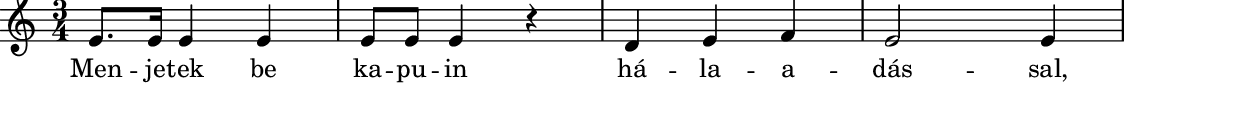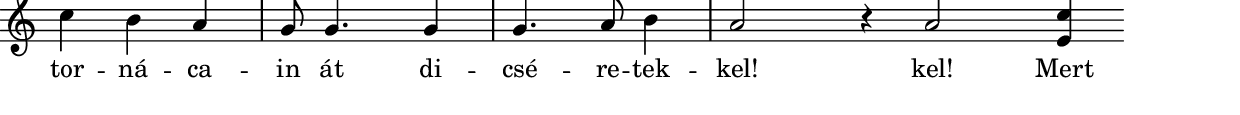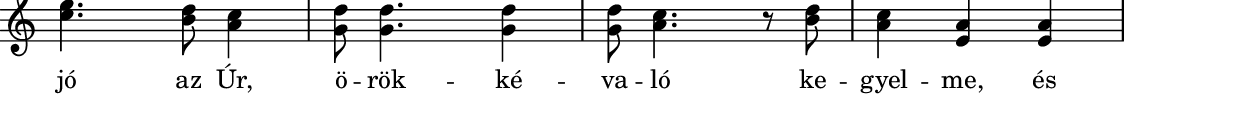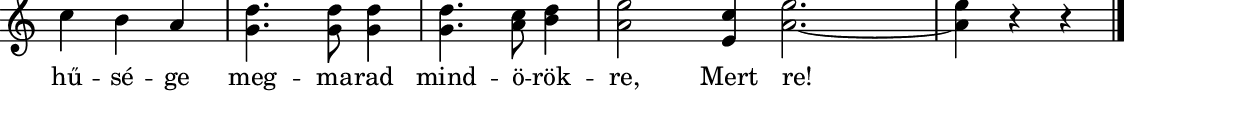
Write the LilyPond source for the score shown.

% MusicXML to Lilypond converter by Kovi

szovegAAA = \lyricmode {  "Men" -- "je" -- "tek" "be" "ka" -- "pu" -- "in" "há" -- "la" -- "a" -- "dás" -- "sal," "tor" -- "ná" -- "ca" -- "in" "át" "di" -- "csé" -- "re" -- "tek" -- "kel!" "kel!" "Mert" "jó" "az" "Úr," "ö" -- "rök" -- "ké" -- "va" -- "ló" "ke" -- "gyel" -- "me," "és" "hű" -- "sé" -- "ge" "meg" -- "ma" -- "rad" "mind" -- "ö" -- "rök" -- "re," "Mert" "re!"  }

% Analyzing...
% 1 parts
% 1 Staff
% forceBassClefActive = 
melody = {
% 77 notes in the part
% 1 voices

\new Staff
\new Voice {
% 77 notes
% 19 mesaures

% Measure 1
\clef "treble"
\key c \major
\repeat volta 2 {
\time 3/4 
e'8. e'16 e'4 e'4 
% Measure 2
e'8 e'8 e'4 r4 
% Measure 3
d'4 e'4 f'4 
% Measure 4
e'2 e'4 
% Measure 5
\break
c''4 b'4 a'4 
% Measure 6
g'8 g'4. g'4 
% Measure 7
g'4. a'8 b'4 
% Measure 8
}\alternative {
{a'2 r4 \bar ":|" }
% Measure 9
{a'2 <e' c'' >4 }
}
% Measure 10
\repeat volta 2 {
\bar "|:" \break
<c'' e'' >4. <b' d'' >8 <a' c'' >4 
% Measure 11
<g' d'' >8 <g' d'' >4. <g' d'' >4 
% Measure 12
<g' d'' >8 <a' c'' >4. r8 <b' d'' >8 
% Measure 13
<a' c'' >4 <e' a' >4 <e' a' >4 
% Measure 14
\break
c''4 b'4 a'4 
% Measure 15
<g' d'' >4. <g' d'' >8 <g' d'' >4 
% Measure 16
<g' d'' >4. <a' c'' >8 <b' d'' >4 
% Measure 17
}\alternative {
{<a' e'' >2 <e' c'' >4 \bar ":|" }
% Measure 18
{<a' e'' >2.~ }
}
% Measure 19
<a' e'' >4 r4 r4 \bar "|." 
} % voice
\addlyrics { \szovegAAA }

} % melody


harmonies = \chordmode {
% 13 chords
\germanChords
a4:m s4 s4 s4 s4 s4 g4 s4 s4 a4:m s4 s4 a4:m s4 s4 g4 s4 s4 s4 s4 s4 a4:m s4 s4 a4:m s4 s4 a4:m s4 s4 g4 s4 s4 s4 s4 s4 a4:m s4 s4 s4 s4 s4 g4 s4 s4 s4 s4 s4 a4:m s4 s4 a4:m
}

\include "../../definitions.ly"
